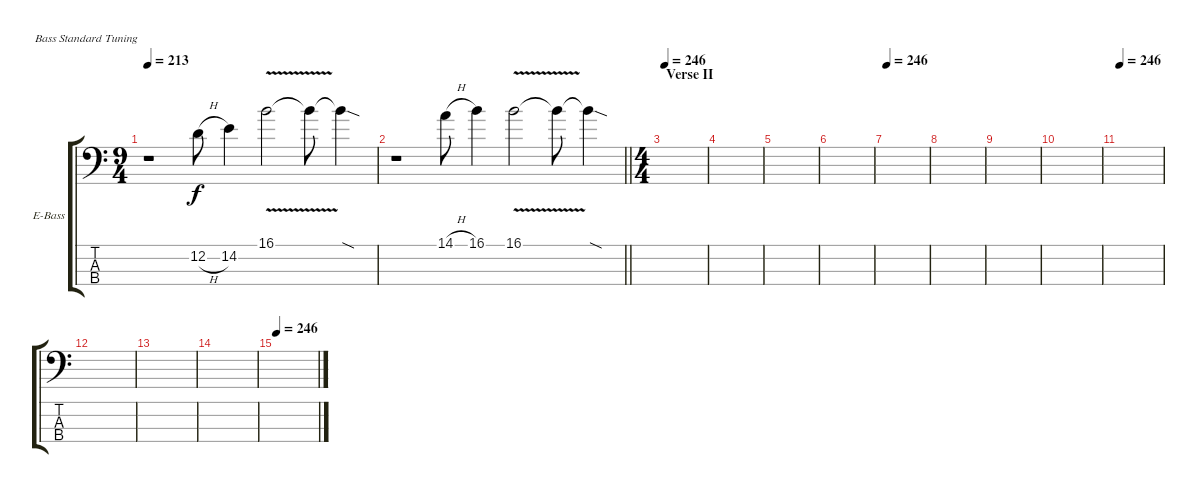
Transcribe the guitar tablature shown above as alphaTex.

\bracketExtendMode groupsimilarinstruments
\firstSystemTrackNameOrientation horizontal
\otherSystemsTrackNameOrientation horizontal
\track ("Electric Bass" "E-Bass") {instrument electricbassfinger}
\staff {score tabs}
\tuning (G2 D2 A1 E1)
\ts (9 4)
\tempo 213
\clef f4
\ks c
r.1{dy f} 12.2{h}.8 14.2.4 16.1{v}.2 16.1{t}.8 16.1{sod t}.4 |
\barLineRight lightlight
r.1 14.1{h}.8 16.1.4 16.1{v}.2 16.1{t}.8 16.1{sod t}.4 |
\ts (4 4)
\beaming (8 2 2 2 2)
\section ("" "Verse II")
\tempo 246
|
|
|
|
\tempo 246
|
|
|
|
\tempo 246
|
|
|
|
\tempo 246
